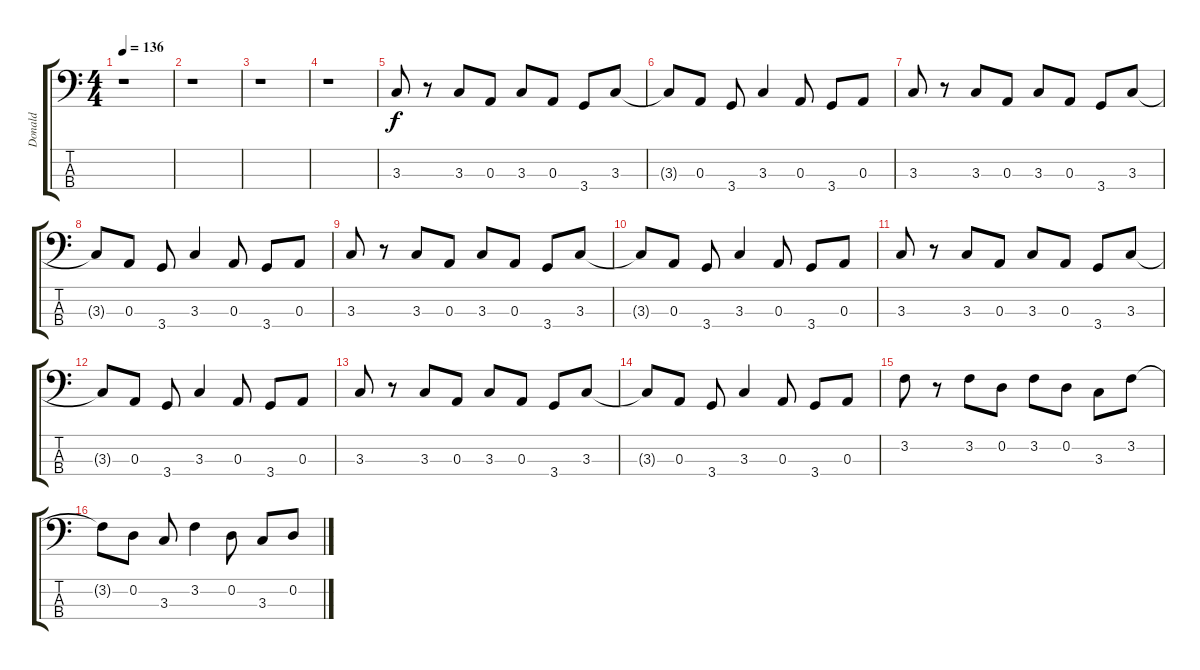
\track ("Donald" "Donald") {instrument acousticbass}
\staff {score tabs}
\tuning (G2 D2 A1 E1) {hide}
\ts (4 4)
\tempo 136
\clef f4
\ks c
r.1{dy f instrument acousticbass} |
r.1 |
r.1 |
r.1 |
3.3.8 r.8 3.3.8 0.3.8 3.3.8 0.3.8 3.4.8 3.3.8 |
3.3{t}.8 0.3.8 3.4.8 3.3.4 0.3.8 3.4.8 0.3.8 |
3.3.8 r.8 3.3.8 0.3.8 3.3.8 0.3.8 3.4.8 3.3.8 |
3.3{t}.8 0.3.8 3.4.8 3.3.4 0.3.8 3.4.8 0.3.8 |
3.3.8 r.8 3.3.8 0.3.8 3.3.8 0.3.8 3.4.8 3.3.8 |
3.3{t}.8 0.3.8 3.4.8 3.3.4 0.3.8 3.4.8 0.3.8 |
3.3.8 r.8 3.3.8 0.3.8 3.3.8 0.3.8 3.4.8 3.3.8 |
3.3{t}.8 0.3.8 3.4.8 3.3.4 0.3.8 3.4.8 0.3.8 |
3.3.8 r.8 3.3.8 0.3.8 3.3.8 0.3.8 3.4.8 3.3.8 |
3.3{t}.8 0.3.8 3.4.8 3.3.4 0.3.8 3.4.8 0.3.8 |
3.2.8 r.8 3.2.8 0.2.8 3.2.8 0.2.8 3.3.8 3.2.8 |
3.2{t}.8 0.2.8 3.3.8 3.2.4 0.2.8 3.3.8 0.2.8
